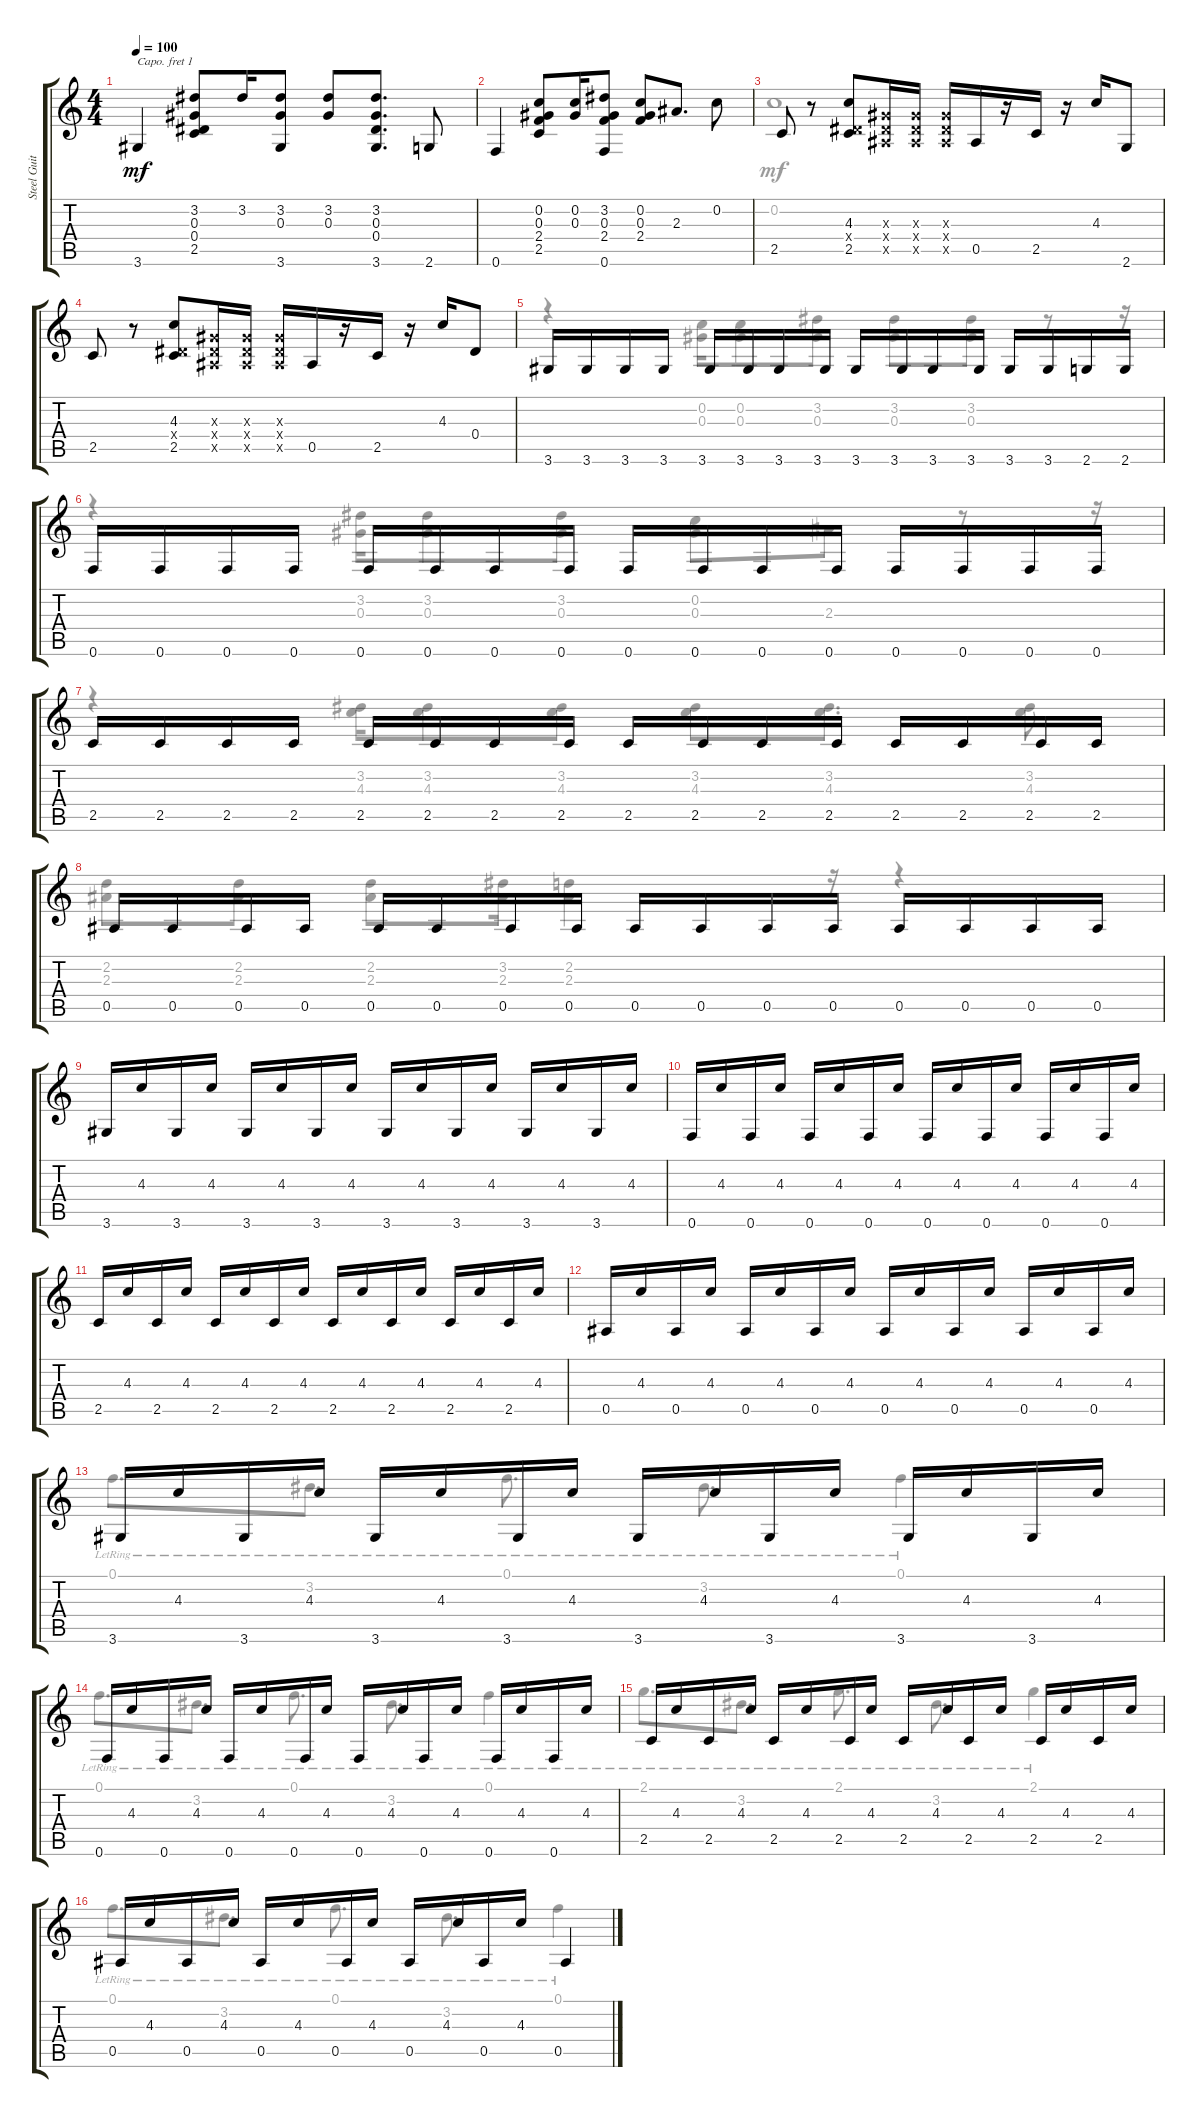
\track ("Steel Guitar" "Steel Guit") {instrument acousticguitarsteel}
\staff {score tabs}
\capo 1
\tuning (E4 B3 G3 D3 A2 E2) {hide}
\voice
\ts (4 4)
\tempo 100
\clef g2
\ks c
3.6.4{dy mf} (3.2 0.3 0.4 2.5).8 3.2.16 (3.2 0.3 3.6).8 (3.2 0.3).8 (3.2 0.3 0.4 3.6).8{d} 2.6.8 |
0.6.4 (0.2 0.3 2.4 2.5).8 (0.2 0.3).16 (3.2 0.3 2.4 0.6).8 (0.2 0.3 2.4).8 2.3.8{d} 0.2.8 |
2.5.8 r.8 (4.3 0.4{x} 2.5).8 (0.3{x} 0.4{x} 0.5{x}).16 (0.3{x} 0.4{x} 0.5{x}).16 (0.3{x} 0.4{x} 0.5{x}).16 0.5.16 r.16 2.5.16 r.16 4.3.16 2.6.8 |
2.5.8 r.8 (4.3 0.4{x} 2.5).8 (0.3{x} 0.4{x} 0.5{x}).16 (0.3{x} 0.4{x} 0.5{x}).16 (0.3{x} 0.4{x} 0.5{x}).16 0.5.16 r.16 2.5.16 r.16 4.3.16 0.4.8 |
3.6.16 3.6.16 3.6.16 3.6.16 3.6.16 3.6.16 3.6.16 3.6.16 3.6.16 3.6.16 3.6.16 3.6.16 3.6.16 3.6.16 2.6.16 2.6.16 |
0.6.16 0.6.16 0.6.16 0.6.16 0.6.16 0.6.16 0.6.16 0.6.16 0.6.16 0.6.16 0.6.16 0.6.16 0.6.16 0.6.16 0.6.16 0.6.16 |
2.5.16 2.5.16 2.5.16 2.5.16 2.5.16 2.5.16 2.5.16 2.5.16 2.5.16 2.5.16 2.5.16 2.5.16 2.5.16 2.5.16 2.5.16 2.5.16 |
0.5.16 0.5.16 0.5.16 0.5.16 0.5.16 0.5.16 0.5.16 0.5.16 0.5.16 0.5.16 0.5.16 0.5.16 0.5.16 0.5.16 0.5.16 0.5.16 |
3.6.16 4.3.16 3.6.16 4.3.16 3.6.16 4.3.16 3.6.16 4.3.16 3.6.16 4.3.16 3.6.16 4.3.16 3.6.16 4.3.16 3.6.16 4.3.16 |
0.6.16 4.3.16 0.6.16 4.3.16 0.6.16 4.3.16 0.6.16 4.3.16 0.6.16 4.3.16 0.6.16 4.3.16 0.6.16 4.3.16 0.6.16 4.3.16 |
2.5.16 4.3.16 2.5.16 4.3.16 2.5.16 4.3.16 2.5.16 4.3.16 2.5.16 4.3.16 2.5.16 4.3.16 2.5.16 4.3.16 2.5.16 4.3.16 |
0.5.16 4.3.16 0.5.16 4.3.16 0.5.16 4.3.16 0.5.16 4.3.16 0.5.16 4.3.16 0.5.16 4.3.16 0.5.16 4.3.16 0.5.16 4.3.16 |
3.6.16 4.3.16 3.6.16 4.3.16 3.6.16 4.3.16 3.6.16 4.3.16 3.6.16 4.3.16 3.6.16 4.3.16 3.6.16 4.3.16 3.6.16 4.3.16 |
0.6.16 4.3.16 0.6.16 4.3.16 0.6.16 4.3.16 0.6.16 4.3.16 0.6.16 4.3.16 0.6.16 4.3.16 0.6.16 4.3.16 0.6.16 4.3.16 |
2.5.16 4.3.16 2.5.16 4.3.16 2.5.16 4.3.16 2.5.16 4.3.16 2.5.16 4.3.16 2.5.16 4.3.16 2.5.16 4.3.16 2.5.16 4.3.16 |
0.5.16 4.3.16 0.5.16 4.3.16 0.5.16 4.3.16 0.5.16 4.3.16 0.5.16 4.3.16 0.5.16 4.3.16 0.5.4
\voice
\clef g2
\ottava regular
\simile none
\ks c
|
|
0.2.1 |
|
r.4 (0.2 0.3).16 (0.2 0.3).8 (3.2 0.3).8 (3.2 0.3).8 (3.2 0.3).8 r.8 r.16 |
r.4 (3.2 0.3).16 (3.2 0.3).8 (3.2 0.3).8 (0.2 0.3).8 2.3.8 r.8 r.16 |
r.4 (3.2 4.3).16 (3.2 4.3).8 (3.2 4.3).8 (3.2 4.3).8 (3.2 4.3).8{d} (3.2 4.3).8 |
(2.2 2.3).8 (2.2 2.3).8 (2.2 2.3).8 (3.2 2.3).16 (2.2 2.3).4 r.16 r.4 |
|
|
|
|
0.1{lr}.8{d} 3.2{lr}.8{d} 0.1{lr}.8{d} 3.2{lr}.8{d} 0.1{lr}.4 |
0.1{lr}.8{d} 3.2{lr}.8{d} 0.1{lr}.8{d} 3.2{lr}.8{d} 0.1{lr}.4 |
2.1{lr}.8{d} 3.2{lr}.8{d} 2.1{lr}.8{d} 3.2{lr}.8{d} 2.1{lr}.4 |
0.1{lr}.8{d} 3.2{lr}.8{d} 0.1{lr}.8{d} 3.2{lr}.8{d} 0.1{lr}.4
